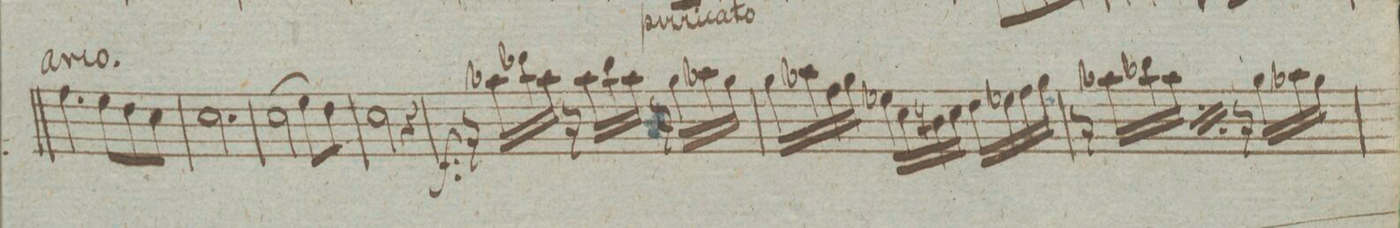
**kern	**dynam
*I"Violino Imo	*
*clefG2	*
*k[b-]	*
*met(c|)	*
*M3/4	*
4.ff\	.
8ee\L	.
8dd\	.
8cc\J	.
=94	=94
2.cc\	.
=95	=95
(2cc\	.
8ee\L)	.
8dd\J	.
=96	=96
2cc\	.
4r	.
=97	=97
16r	f
16aa-X\LL	.
16bb-X\	.
16aa-\JJ	.
16r	.
16aa-\LL	.
16bb-\	.
16aa-\JJ	.
16r	.
16gg\LL	.
16aa-X\	.
16gg\JJ	.
=98	=98
16gg\LL	.
16aa-X\	.
16ff\	.
16gg\JJ	.
16ee-X\LL	.
16cc\	.
16bn\	.
16cc\JJ	.
16dd\LL	.
16ee-X\	.
16ff\	.
16gg\JJ	.
=99	=99
16r	.
16aa-X\LL	.
16bb-X\	.
16aa-\JJ	.
*rep	*
16r	.
16aa-\LL	.
16bb-\	.
16aa-\JJ	.
*Xrep	*
16r	.
16gg\LL	.
16aa-X\	.
16gg\JJ	.
=100	=100
*-	*-
